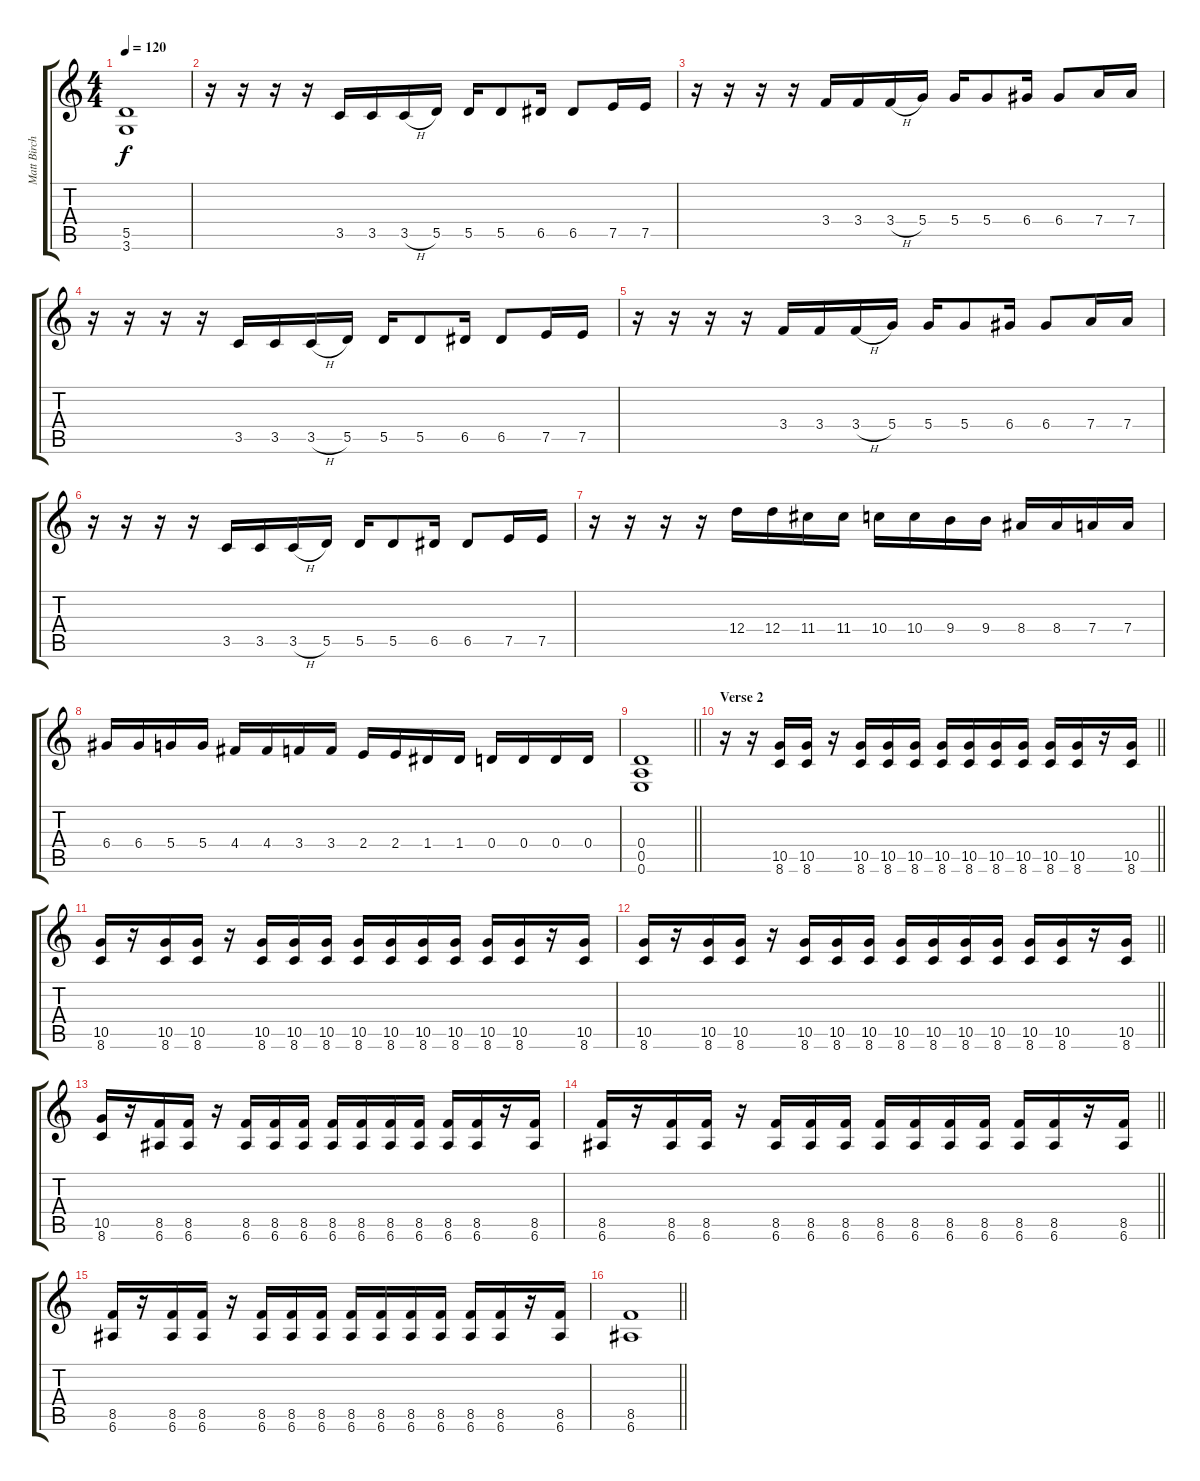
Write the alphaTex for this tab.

\track ("Matt Birch" "Matt Birch") {instrument distortionguitar}
\staff {score tabs}
\tuning (E4 B3 G3 D3 A2 E2) {hide}
\ts (4 4)
\tempo 120
\clef g2
\ks c
(5.5 3.6).1{dy f} |
r.16 r.16 r.16 r.16 3.5.16 3.5.16 3.5{h}.16 5.5.16 5.5.16 5.5.8 6.5.16 6.5.8 7.5.16 7.5.16 |
r.16 r.16 r.16 r.16 3.4.16 3.4.16 3.4{h}.16 5.4.16 5.4.16 5.4.8 6.4.16 6.4.8 7.4.16 7.4.16 |
r.16 r.16 r.16 r.16 3.5.16 3.5.16 3.5{h}.16 5.5.16 5.5.16 5.5.8 6.5.16 6.5.8 7.5.16 7.5.16 |
r.16 r.16 r.16 r.16 3.4.16 3.4.16 3.4{h}.16 5.4.16 5.4.16 5.4.8 6.4.16 6.4.8 7.4.16 7.4.16 |
r.16 r.16 r.16 r.16 3.5.16 3.5.16 3.5{h}.16 5.5.16 5.5.16 5.5.8 6.5.16 6.5.8 7.5.16 7.5.16 |
r.16 r.16 r.16 r.16 12.4.16 12.4.16 11.4.16 11.4.16 10.4.16 10.4.16 9.4.16 9.4.16 8.4.16 8.4.16 7.4.16 7.4.16 |
6.4.16 6.4.16 5.4.16 5.4.16 4.4.16 4.4.16 3.4.16 3.4.16 2.4.16 2.4.16 1.4.16 1.4.16 0.4.16 0.4.16 0.4.16 0.4.16 |
\barLineRight lightlight
(0.4 0.5 0.6).1 |
\section ("" "Verse 2")
\barLineRight lightlight
r.16 r.16 (10.5 8.6).16 (10.5 8.6).16 r.16 (10.5 8.6).16 (10.5 8.6).16 (10.5 8.6).16 (10.5 8.6).16 (10.5 8.6).16 (10.5 8.6).16 (10.5 8.6).16 (10.5 8.6).16 (10.5 8.6).16 r.16 (10.5 8.6).16 |
(10.5 8.6).16 r.16 (10.5 8.6).16 (10.5 8.6).16 r.16 (10.5 8.6).16 (10.5 8.6).16 (10.5 8.6).16 (10.5 8.6).16 (10.5 8.6).16 (10.5 8.6).16 (10.5 8.6).16 (10.5 8.6).16 (10.5 8.6).16 r.16 (10.5 8.6).16 |
\barLineRight lightlight
(10.5 8.6).16 r.16 (10.5 8.6).16 (10.5 8.6).16 r.16 (10.5 8.6).16 (10.5 8.6).16 (10.5 8.6).16 (10.5 8.6).16 (10.5 8.6).16 (10.5 8.6).16 (10.5 8.6).16 (10.5 8.6).16 (10.5 8.6).16 r.16 (10.5 8.6).16 |
(10.5 8.6).16 r.16 (8.5 6.6).16 (8.5 6.6).16 r.16 (8.5 6.6).16 (8.5 6.6).16 (8.5 6.6).16 (8.5 6.6).16 (8.5 6.6).16 (8.5 6.6).16 (8.5 6.6).16 (8.5 6.6).16 (8.5 6.6).16 r.16 (8.5 6.6).16 |
\barLineRight lightlight
(8.5 6.6).16 r.16 (8.5 6.6).16 (8.5 6.6).16 r.16 (8.5 6.6).16 (8.5 6.6).16 (8.5 6.6).16 (8.5 6.6).16 (8.5 6.6).16 (8.5 6.6).16 (8.5 6.6).16 (8.5 6.6).16 (8.5 6.6).16 r.16 (8.5 6.6).16 |
(8.5 6.6).16 r.16 (8.5 6.6).16 (8.5 6.6).16 r.16 (8.5 6.6).16 (8.5 6.6).16 (8.5 6.6).16 (8.5 6.6).16 (8.5 6.6).16 (8.5 6.6).16 (8.5 6.6).16 (8.5 6.6).16 (8.5 6.6).16 r.16 (8.5 6.6).16 |
\barLineRight lightlight
(8.5 6.6).1
